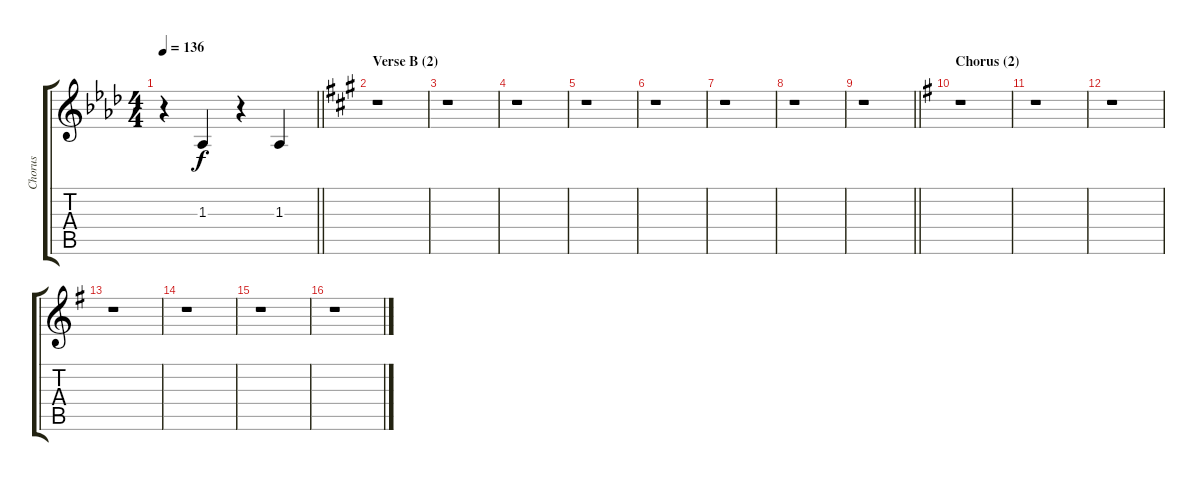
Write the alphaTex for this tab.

\track ("Chorus" "Chorus") {instrument sopranosax}
\staff {score tabs}
\tuning (E4 B3 G3 D3 A2 E2) {hide}
\ts (4 4)
\tempo 136
\clef g2
\barLineRight lightlight
\ks ab
r.4{dy f} 1.3.4 r.4 1.3.4 |
\section ("" "Verse B (2)")
\ks a
r.1 |
r.1 |
r.1 |
r.1 |
r.1 |
r.1 |
r.1 |
\barLineRight lightlight
r.1 |
\section ("" "Chorus (2)")
\ks g
r.1 |
r.1 |
r.1 |
r.1 |
r.1 |
r.1 |
r.1
